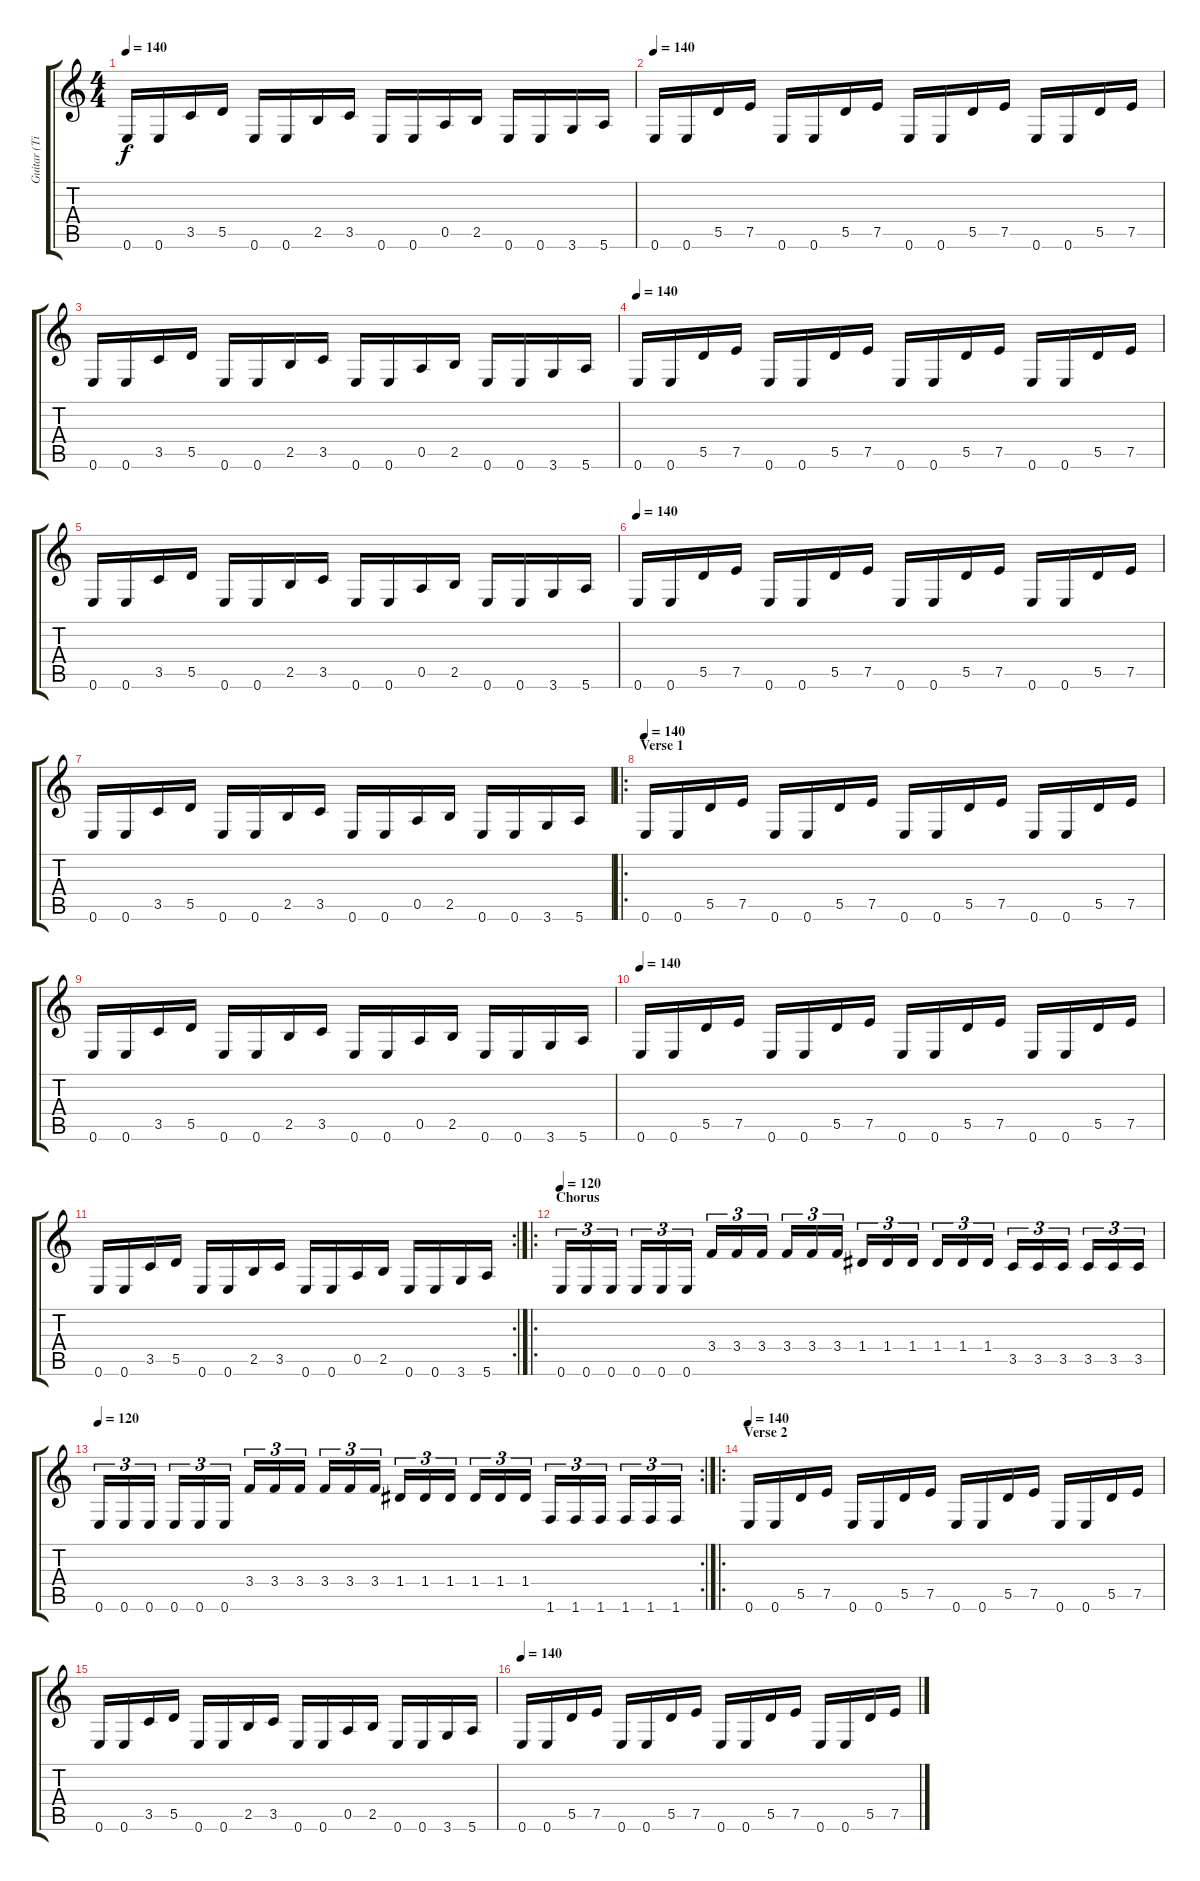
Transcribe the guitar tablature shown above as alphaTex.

\track ("Guitar (Tim)" "Guitar (Ti") {instrument distortionguitar}
\staff {score tabs}
\tuning (E4 B3 G3 D3 A2 E2) {hide}
\ts (4 4)
\tempo 140
\clef g2
\ks c
0.6.16{dy f} 0.6.16 3.5.16 5.5.16 0.6.16 0.6.16 2.5.16 3.5.16 0.6.16 0.6.16 0.5.16 2.5.16 0.6.16 0.6.16 3.6.16 5.6.16 |
\tempo 140
0.6.16 0.6.16 5.5.16 7.5.16 0.6.16 0.6.16 5.5.16 7.5.16 0.6.16 0.6.16 5.5.16 7.5.16 0.6.16 0.6.16 5.5.16 7.5.16 |
0.6.16 0.6.16 3.5.16 5.5.16 0.6.16 0.6.16 2.5.16 3.5.16 0.6.16 0.6.16 0.5.16 2.5.16 0.6.16 0.6.16 3.6.16 5.6.16 |
\tempo 140
0.6.16 0.6.16 5.5.16 7.5.16 0.6.16 0.6.16 5.5.16 7.5.16 0.6.16 0.6.16 5.5.16 7.5.16 0.6.16 0.6.16 5.5.16 7.5.16 |
0.6.16 0.6.16 3.5.16 5.5.16 0.6.16 0.6.16 2.5.16 3.5.16 0.6.16 0.6.16 0.5.16 2.5.16 0.6.16 0.6.16 3.6.16 5.6.16 |
\tempo 140
0.6.16 0.6.16 5.5.16 7.5.16 0.6.16 0.6.16 5.5.16 7.5.16 0.6.16 0.6.16 5.5.16 7.5.16 0.6.16 0.6.16 5.5.16 7.5.16 |
0.6.16 0.6.16 3.5.16 5.5.16 0.6.16 0.6.16 2.5.16 3.5.16 0.6.16 0.6.16 0.5.16 2.5.16 0.6.16 0.6.16 3.6.16 5.6.16 |
\ro
\section ("" "Verse 1")
\tempo 140
0.6.16 0.6.16 5.5.16 7.5.16 0.6.16 0.6.16 5.5.16 7.5.16 0.6.16 0.6.16 5.5.16 7.5.16 0.6.16 0.6.16 5.5.16 7.5.16 |
0.6.16 0.6.16 3.5.16 5.5.16 0.6.16 0.6.16 2.5.16 3.5.16 0.6.16 0.6.16 0.5.16 2.5.16 0.6.16 0.6.16 3.6.16 5.6.16 |
\tempo 140
0.6.16 0.6.16 5.5.16 7.5.16 0.6.16 0.6.16 5.5.16 7.5.16 0.6.16 0.6.16 5.5.16 7.5.16 0.6.16 0.6.16 5.5.16 7.5.16 |
\rc 2
0.6.16 0.6.16 3.5.16 5.5.16 0.6.16 0.6.16 2.5.16 3.5.16 0.6.16 0.6.16 0.5.16 2.5.16 0.6.16 0.6.16 3.6.16 5.6.16 |
\ro
\section ("" "Chorus")
\tempo 120
0.6.16{tu (3 2)} 0.6.16{tu (3 2)} 0.6.16{tu (3 2)} 0.6.16{tu (3 2)} 0.6.16{tu (3 2)} 0.6.16{tu (3 2)} 3.4.16{tu (3 2)} 3.4.16{tu (3 2)} 3.4.16{tu (3 2)} 3.4.16{tu (3 2)} 3.4.16{tu (3 2)} 3.4.16{tu (3 2)} 1.4.16{tu (3 2)} 1.4.16{tu (3 2)} 1.4.16{tu (3 2)} 1.4.16{tu (3 2)} 1.4.16{tu (3 2)} 1.4.16{tu (3 2)} 3.5.16{tu (3 2)} 3.5.16{tu (3 2)} 3.5.16{tu (3 2)} 3.5.16{tu (3 2)} 3.5.16{tu (3 2)} 3.5.16{tu (3 2)} |
\rc 2
\tempo 120
0.6.16{tu (3 2)} 0.6.16{tu (3 2)} 0.6.16{tu (3 2)} 0.6.16{tu (3 2)} 0.6.16{tu (3 2)} 0.6.16{tu (3 2)} 3.4.16{tu (3 2)} 3.4.16{tu (3 2)} 3.4.16{tu (3 2)} 3.4.16{tu (3 2)} 3.4.16{tu (3 2)} 3.4.16{tu (3 2)} 1.4.16{tu (3 2)} 1.4.16{tu (3 2)} 1.4.16{tu (3 2)} 1.4.16{tu (3 2)} 1.4.16{tu (3 2)} 1.4.16{tu (3 2)} 1.6.16{tu (3 2)} 1.6.16{tu (3 2)} 1.6.16{tu (3 2)} 1.6.16{tu (3 2)} 1.6.16{tu (3 2)} 1.6.16{tu (3 2)} |
\ro
\section ("" "Verse 2")
\tempo 140
0.6.16 0.6.16 5.5.16 7.5.16 0.6.16 0.6.16 5.5.16 7.5.16 0.6.16 0.6.16 5.5.16 7.5.16 0.6.16 0.6.16 5.5.16 7.5.16 |
0.6.16 0.6.16 3.5.16 5.5.16 0.6.16 0.6.16 2.5.16 3.5.16 0.6.16 0.6.16 0.5.16 2.5.16 0.6.16 0.6.16 3.6.16 5.6.16 |
\tempo 140
0.6.16 0.6.16 5.5.16 7.5.16 0.6.16 0.6.16 5.5.16 7.5.16 0.6.16 0.6.16 5.5.16 7.5.16 0.6.16 0.6.16 5.5.16 7.5.16
